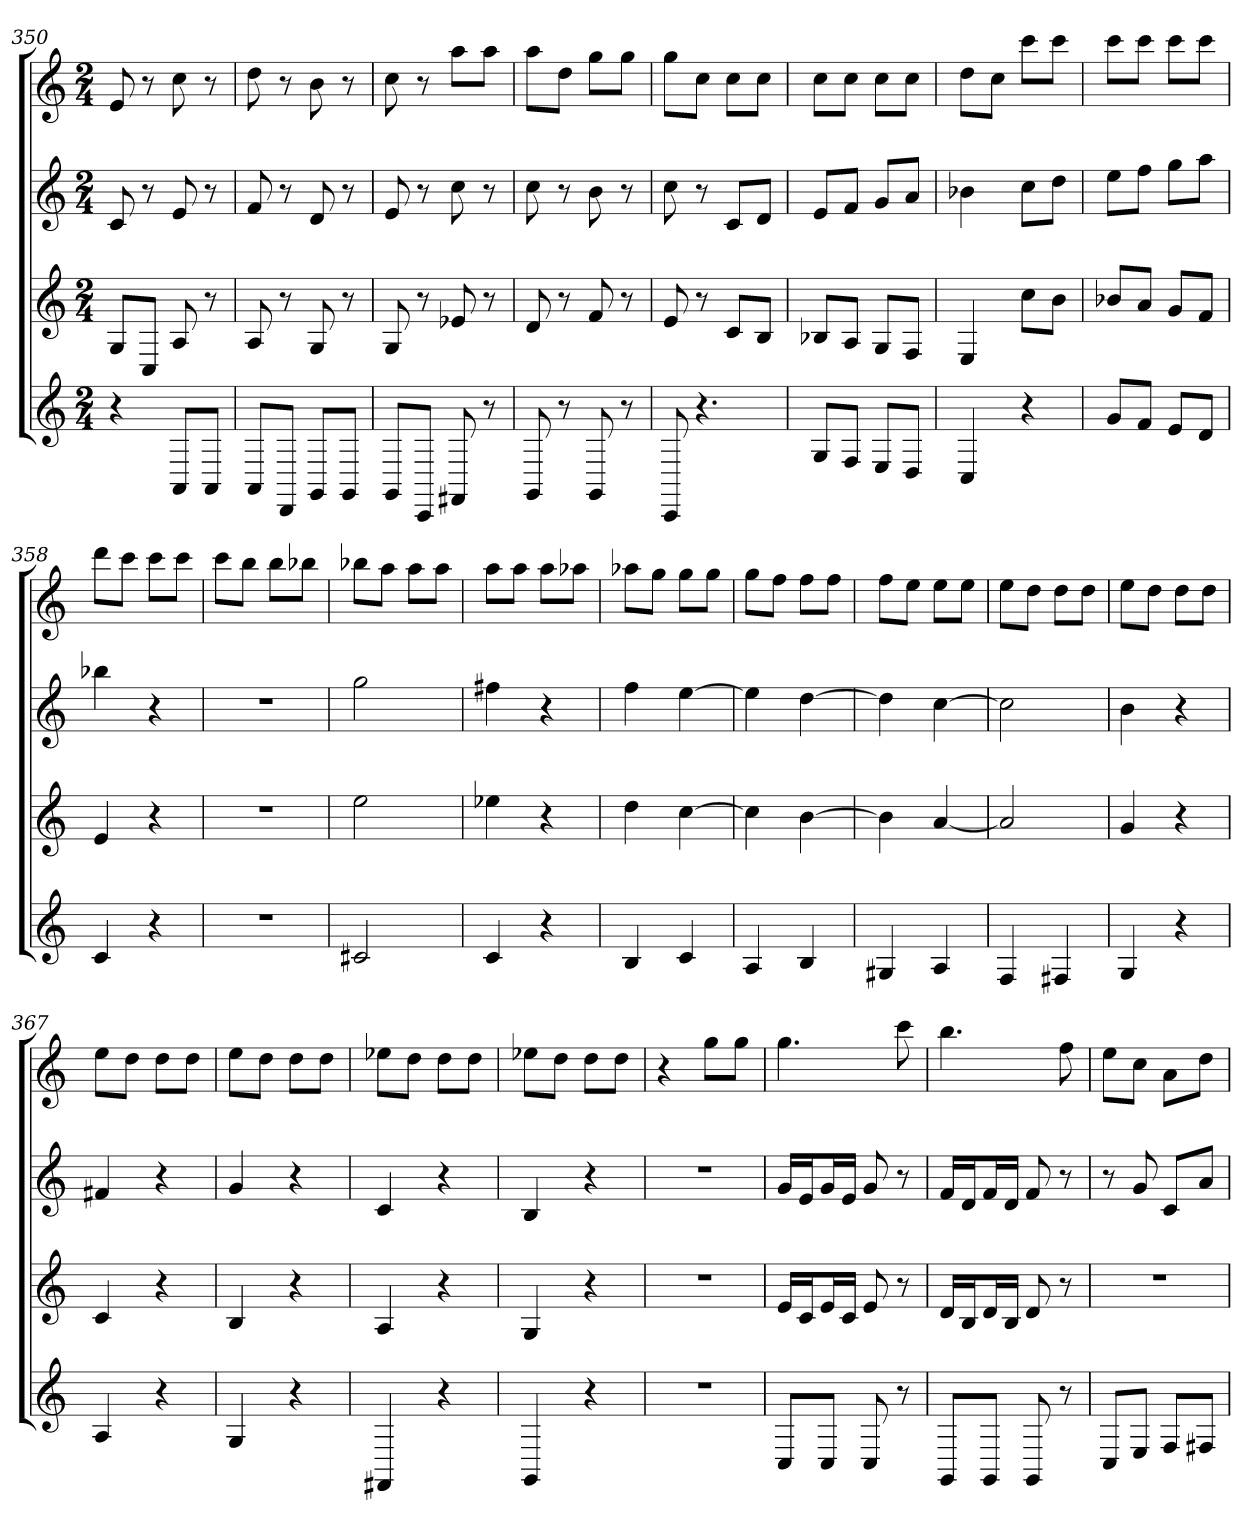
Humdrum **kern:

**kern	**kern	**kern	**kern
*part4	*part3	*part2	*part1
*staff4	*staff3	*staff2	*staff1
*k[]	*k[]	*k[]	*k[]
*C:	*C:	*C:	*C:
*M2/4	*M2/4	*M2/4	*M2/4
=350	=350	=350	=350
4r	8GL	8c	8e
.	8CJ	8r	8r
8AAL	8A	8e	8cc
8AAJ	8r	8r	8r
=351	=351	=351	=351
8AAL	8A	8f	8dd
8DDJ	8r	8r	8r
8GGL	8G	8d	8b
8GGJ	8r	8r	8r
=352	=352	=352	=352
8GGL	8G	8e	8cc
8CCJ	8r	8r	8r
8FF#X	8e-X	8cc	8aaL
8r	8r	8r	8aaJ
=353	=353	=353	=353
8GG	8d	8cc	8aaL
8r	8r	8r	8ddJ
8GG	8f	8b	8ggL
8r	8r	8r	8ggJ
=354	=354	=354	=354
8CC	8e	8cc	8ggL
4.r	8r	8r	8ccJ
.	8cL	8cL	8ccL
.	8BJ	8dJ	8ccJ
=355	=355	=355	=355
8GL	8B-XL	8eL	8ccL
8FJ	8AJ	8fJ	8ccJ
8EL	8GL	8gL	8ccL
8DJ	8FJ	8aJ	8ccJ
=356	=356	=356	=356
4C	4E	4b-X	8ddL
.	.	.	8ccJ
4r	8ccL	8ccL	8cccL
.	8bJ	8ddJ	8cccJ
=357	=357	=357	=357
8gL	8b-XL	8eeL	8cccL
8fJ	8aJ	8ffJ	8cccJ
8eL	8gL	8ggL	8cccL
8dJ	8fJ	8aaJ	8cccJ
=358	=358	=358	=358
4c	4e	4bb-X	8dddL
.	.	.	8cccJ
4r	4r	4r	8cccL
.	.	.	8cccJ
=359	=359	=359	=359
2r	2r	2r	8cccL
.	.	.	8bbJ
.	.	.	8bbL
.	.	.	8bb-XJ
=360	=360	=360	=360
2c#X	2ee	2gg	8bb-XL
.	.	.	8aaJ
.	.	.	8aaL
.	.	.	8aaJ
=361	=361	=361	=361
4c	4ee-X	4ff#X	8aaL
.	.	.	8aaJ
4r	4r	4r	8aaL
.	.	.	8aa-XJ
=362	=362	=362	=362
4B	4dd	4ff	8aa-XL
.	.	.	8ggJ
4c	[4cc	[4ee	8ggL
.	.	.	8ggJ
=363	=363	=363	=363
4A	4cc]	4ee]	8ggL
.	.	.	8ffJ
4B	[4b	[4dd	8ffL
.	.	.	8ffJ
=364	=364	=364	=364
4G#X	4b]	4dd]	8ffL
.	.	.	8eeJ
4A	[4a	[4cc	8eeL
.	.	.	8eeJ
=365	=365	=365	=365
4F	2a]	2cc]	8eeL
.	.	.	8ddJ
4F#X	.	.	8ddL
.	.	.	8ddJ
=366	=366	=366	=366
4G	4g	4b	8eeL
.	.	.	8ddJ
4r	4r	4r	8ddL
.	.	.	8ddJ
=367	=367	=367	=367
4A	4c	4f#X	8eeL
.	.	.	8ddJ
4r	4r	4r	8ddL
.	.	.	8ddJ
=368	=368	=368	=368
4G	4B	4g	8eeL
.	.	.	8ddJ
4r	4r	4r	8ddL
.	.	.	8ddJ
=369	=369	=369	=369
4FF#X	4A	4c	8ee-XL
.	.	.	8ddJ
4r	4r	4r	8ddL
.	.	.	8ddJ
=370	=370	=370	=370
4GG	4G	4B	8ee-XL
.	.	.	8ddJ
4r	4r	4r	8ddL
.	.	.	8ddJ
=371	=371	=371	=371
2r	2r	2r	4r
.	.	.	8ggL
.	.	.	8ggJ
=372	=372	=372	=372
8CL	16eLL	16gLL	4.gg
.	16cJ	16eJ	.
8CJ	16eL	16gL	.
.	16cJJ	16eJJ	.
8C	8e	8g	.
8r	8r	8r	8ccc
=373	=373	=373	=373
8GGL	16dLL	16fLL	4.bb
.	16BJ	16dJ	.
8GGJ	16dL	16fL	.
.	16BJJ	16dJJ	.
8GG	8d	8f	.
8r	8r	8r	8ff
=374	=374	=374	=374
8CL	2r	8r	8eeL
8EJ	.	8g	8ccJ
8FL	.	8cL	8aL
8F#XJ	.	8aJ	8ddJ
=	=	=	=
*-	*-	*-	*-
